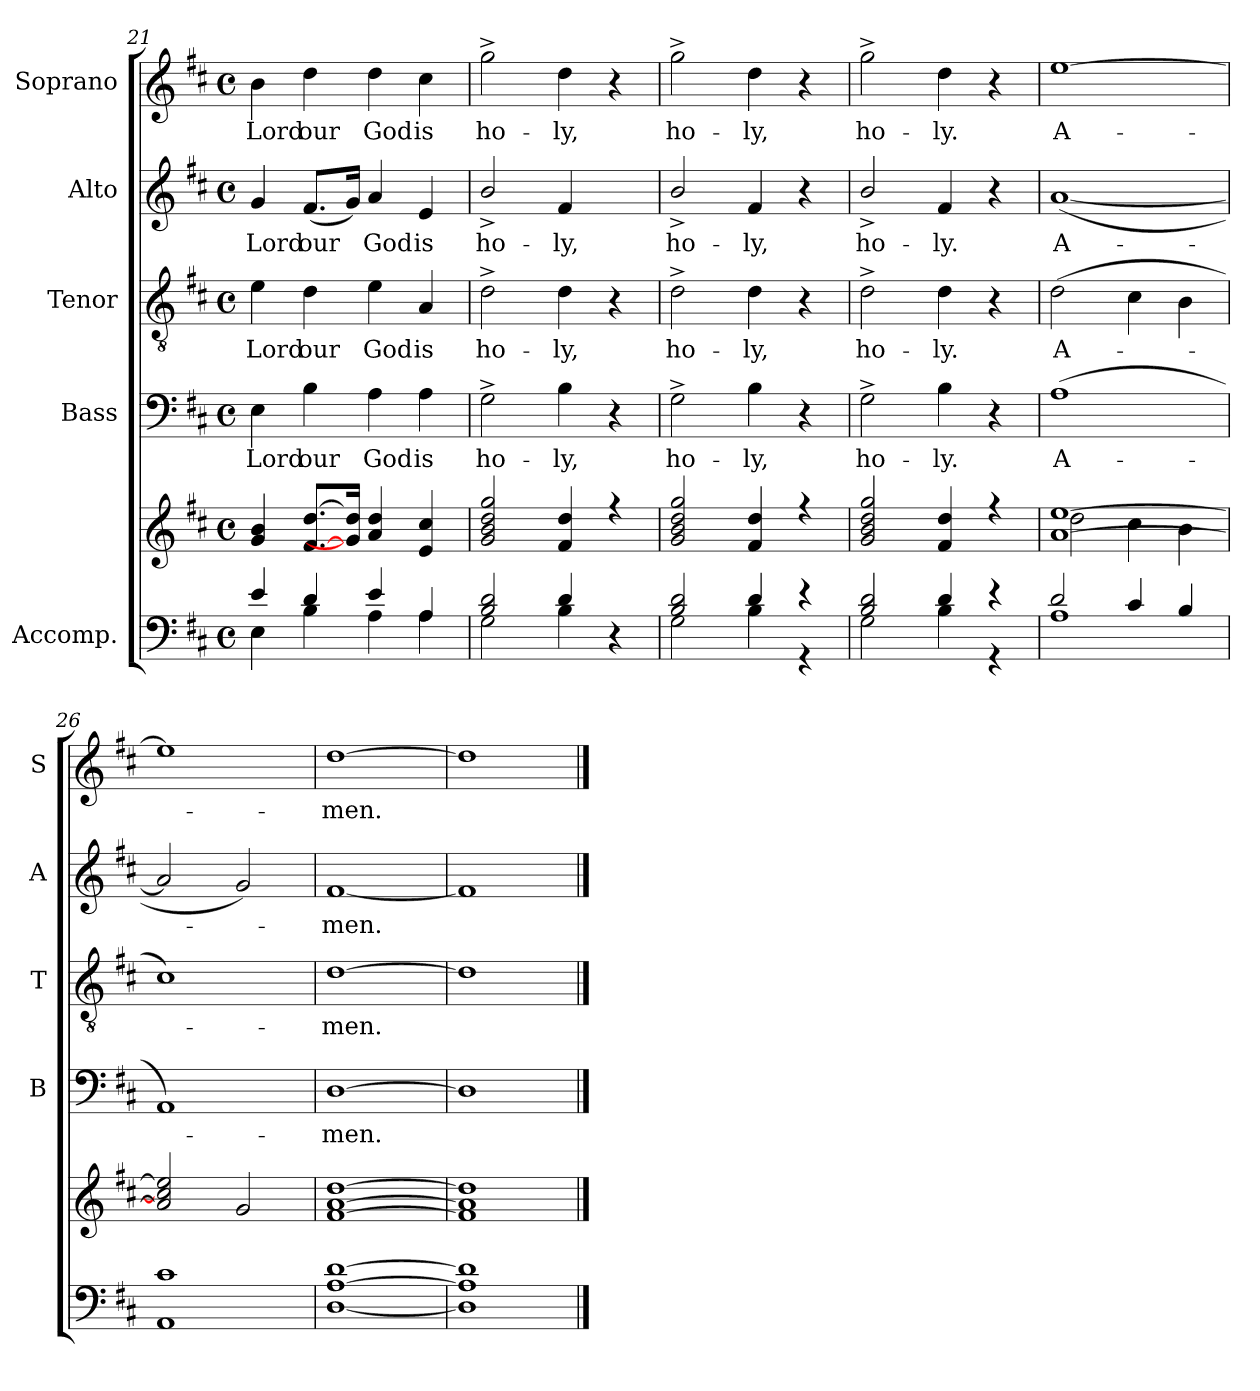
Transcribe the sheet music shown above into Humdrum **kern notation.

**kern	**kern	**kern	**text	**kern	**text	**kern	**text	**kern	**text
*part5	*part5	*part4	*part4	*part3	*part3	*part2	*part2	*part1	*part1
*staff6	*staff5	*staff4	*staff4	*staff3	*staff3	*staff2	*staff2	*staff1	*staff1
*I"Accomp.	*	*I"Bass	*	*I"Tenor	*	*I"Alto	*	*I"Soprano	*
*	*	*I'B	*	*I'T	*	*I'A	*	*I'S	*
*clefF4	*clefG2	*clefF4	*	*clefGv2	*	*clefG2	*	*clefG2	*
*k[f#c#]	*k[f#c#]	*k[f#c#]	*	*k[f#c#]	*	*k[f#c#]	*	*k[f#c#]	*
*D:	*D:	*D:	*	*D:	*	*D:	*	*D:	*
*M4/4	*M4/4	*M4/4	*	*M4/4	*	*M4/4	*	*M4/4	*
*met(c)	*met(c)	*met(c)	*	*met(c)	*	*met(c)	*	*met(c)	*
=21	=21	=21	=21	=21	=21	=21	=21	=21	=21
*^	*^	*	*	*	*	*	*	*	*
!	!	!	!	!	!LO:LY:b	!	!LO:LY:b	!	!LO:LY:b	!	!LO:LY:b
4e/	4E\	4g 4b	1ryy	4E	Lord	4e	Lord	4g	Lord	4b	Lord
!	!	!	!	!	!LO:LY:b	!	!LO:LY:b	!	!LO:LY:b	!	!LO:LY:b
4d/	4B\	[8.f# [8.ddL	.	4B	our	4d	our	(<8.f#L	our	4dd	our
.	.	16g] 16dd]J	.	.	.	.	.	16gJ)	.	.	.
!	!	!	!	!	!LO:LY:b	!	!LO:LY:b	!	!LO:LY:b	!	!LO:LY:b
4e/	4A\	4a 4dd	.	4A	God	4e	God	4a	God	4dd	God
!	!	!	!	!	!LO:LY:b	!	!LO:LY:b	!	!LO:LY:b	!	!LO:LY:b
4A/	4A\	4e 4cc#	.	4A	is	4A	is	4e	is	4cc#	is
=22	=22	=22	=22	=22	=22	=22	=22	=22	=22	=22	=22
!	!	!	!	!	!LO:LY:b	!	!LO:LY:b	!	!LO:LY:b	!	!LO:LY:b
2B/ 2d/	2G\	2g 2b 2dd 2gg	1ryy	2G^	ho-	2d^	ho-	2b^/	ho-	2gg^	ho-
!	!	!	!	!	!LO:LY:b	!	!LO:LY:b	!	!LO:LY:b	!	!LO:LY:b
4d/	4B\	4f# 4dd	.	4B	-ly,	4d	-ly,	4f#	-ly,	4dd	-ly,
4r	4ryy	4r	.	4r	.	4r	.	4ryy	.	4r	.
=23	=23	=23	=23	=23	=23	=23	=23	=23	=23	=23	=23
!	!	!	!	!	!LO:LY:b	!	!LO:LY:b	!	!LO:LY:b	!	!LO:LY:b
2B/ 2d/	2G\	2g 2b 2dd 2gg	1ryy	2G^	ho-	2d^	ho-	2b^/	ho-	2gg^	ho-
!	!	!	!	!	!LO:LY:b	!	!LO:LY:b	!	!LO:LY:b	!	!LO:LY:b
4d/	4B\	4f# 4dd	.	4B	-ly,	4d	-ly,	4f#	-ly,	4dd	-ly,
4r	4r	4r	.	4r	.	4r	.	4r	.	4r	.
=24	=24	=24	=24	=24	=24	=24	=24	=24	=24	=24	=24
!	!	!	!	!	!LO:LY:b	!	!LO:LY:b	!	!LO:LY:b	!	!LO:LY:b
2B/ 2d/	2G\	2g 2b 2dd 2gg	1ryy	2G^	ho-	2d^	ho-	2b^/	ho-	2gg^	ho-
!	!	!	!	!	!LO:LY:b	!	!LO:LY:b	!	!LO:LY:b	!	!LO:LY:b
4d/	4B\	4f# 4dd	.	4B	-ly.	4d	-ly.	4f#	-ly.	4dd	-ly.
4r	4r	4r	.	4r	.	4r	.	4r	.	4r	.
=25	=25	=25	=25	=25	=25	=25	=25	=25	=25	=25	=25
!	!	!	!	!	!LO:LY:b	!	!LO:LY:b	!	!LO:LY:b	!	!LO:LY:b
2d/	1A\	[1a [1ee	2dd\	(<1A	A-	(>2d	A-	(<[1a	A-	[1ee	A-
4c#/	.	.	4cc#\	.	.	4c#	.	.	.	.	.
4B/	.	.	4b\	.	.	4B	.	.	.	.	.
=26	=26	=26	=26	=26	=26	=26	=26	=26	=26	=26	=26
1c#/	1AA\	2a] 2cc#] 2ee]	1ryy	1AA)	.	1c#)	.	2a]	.	1ee]	.
.	.	2g	.	.	.	.	.	2g)	.	.	.
=27	=27	=27	=27	=27	=27	=27	=27	=27	=27	=27	=27
!	!	!	!	!	!LO:LY:b	!	!LO:LY:b	!	!LO:LY:b	!	!LO:LY:b
[1A/ [1d/	[1D\	[1f# [1a [1dd	1ryy	[1D	men.	[1d	men.	[1f#	men.	[1dd	men.
=28	=28	=28	=28	=28	=28	=28	=28	=28	=28	=28	=28
1A/] 1d/]	1D\]	1f#] 1a] 1dd]	1ryy	1D]	.	1d]	.	1f#]	.	1dd]	.
*v	*v	*	*	*	*	*	*	*	*	*	*
*	*v	*v	*	*	*	*	*	*	*	*
==	==	==	==	==	==	==	==	==	==
*-	*-	*-	*-	*-	*-	*-	*-	*-	*-
